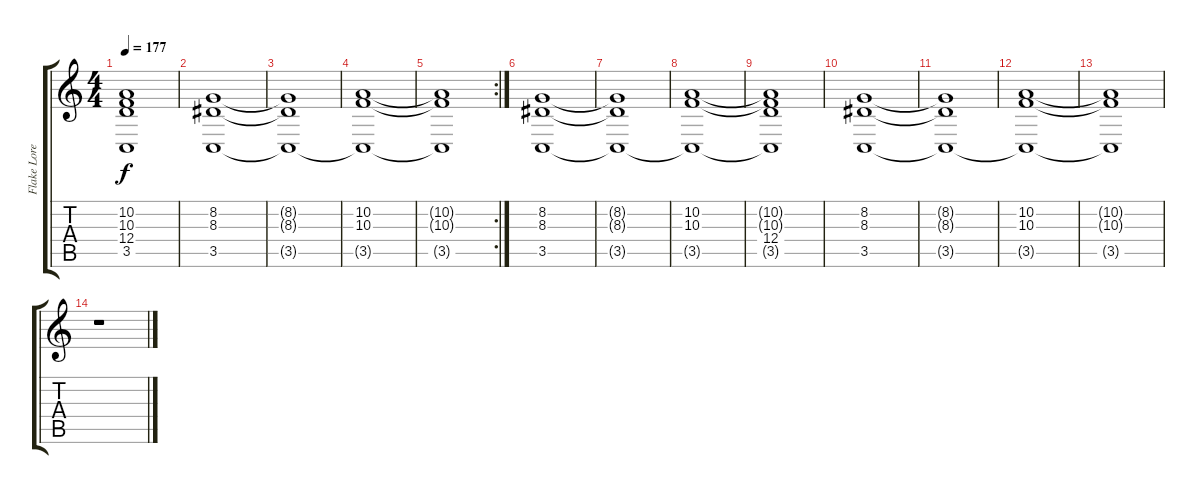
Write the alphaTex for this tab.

\track ("Flake Lorenz [keyboard]" "Flake Lore") {instrument lead8bassandlead}
\staff {score tabs}
\tuning (E4 B3 G3 D3 A2 E2) {hide}
\ts (4 4)
\tempo 177
\clef g2
\ks c
(10.2{t} 10.3{t} 12.4 3.5{t}).1{dy f} |
(8.2 8.3 3.5).1 |
(8.2{t} 8.3{t} 3.5{t}).1 |
(10.2 10.3 3.5{t}).1 |
\rc 2
(10.2{t} 10.3{t} 3.5{t}).1 |
(8.2 8.3 3.5).1 |
(8.2{t} 8.3{t} 3.5{t}).1 |
(10.2 10.3 3.5{t}).1 |
(10.2{t} 10.3{t} 12.4 3.5{t}).1 |
(8.2 8.3 3.5).1 |
(8.2{t} 8.3{t} 3.5{t}).1 |
(10.2 10.3 3.5{t}).1 |
(10.2{t} 10.3{t} 3.5{t}).1 |
r.1
